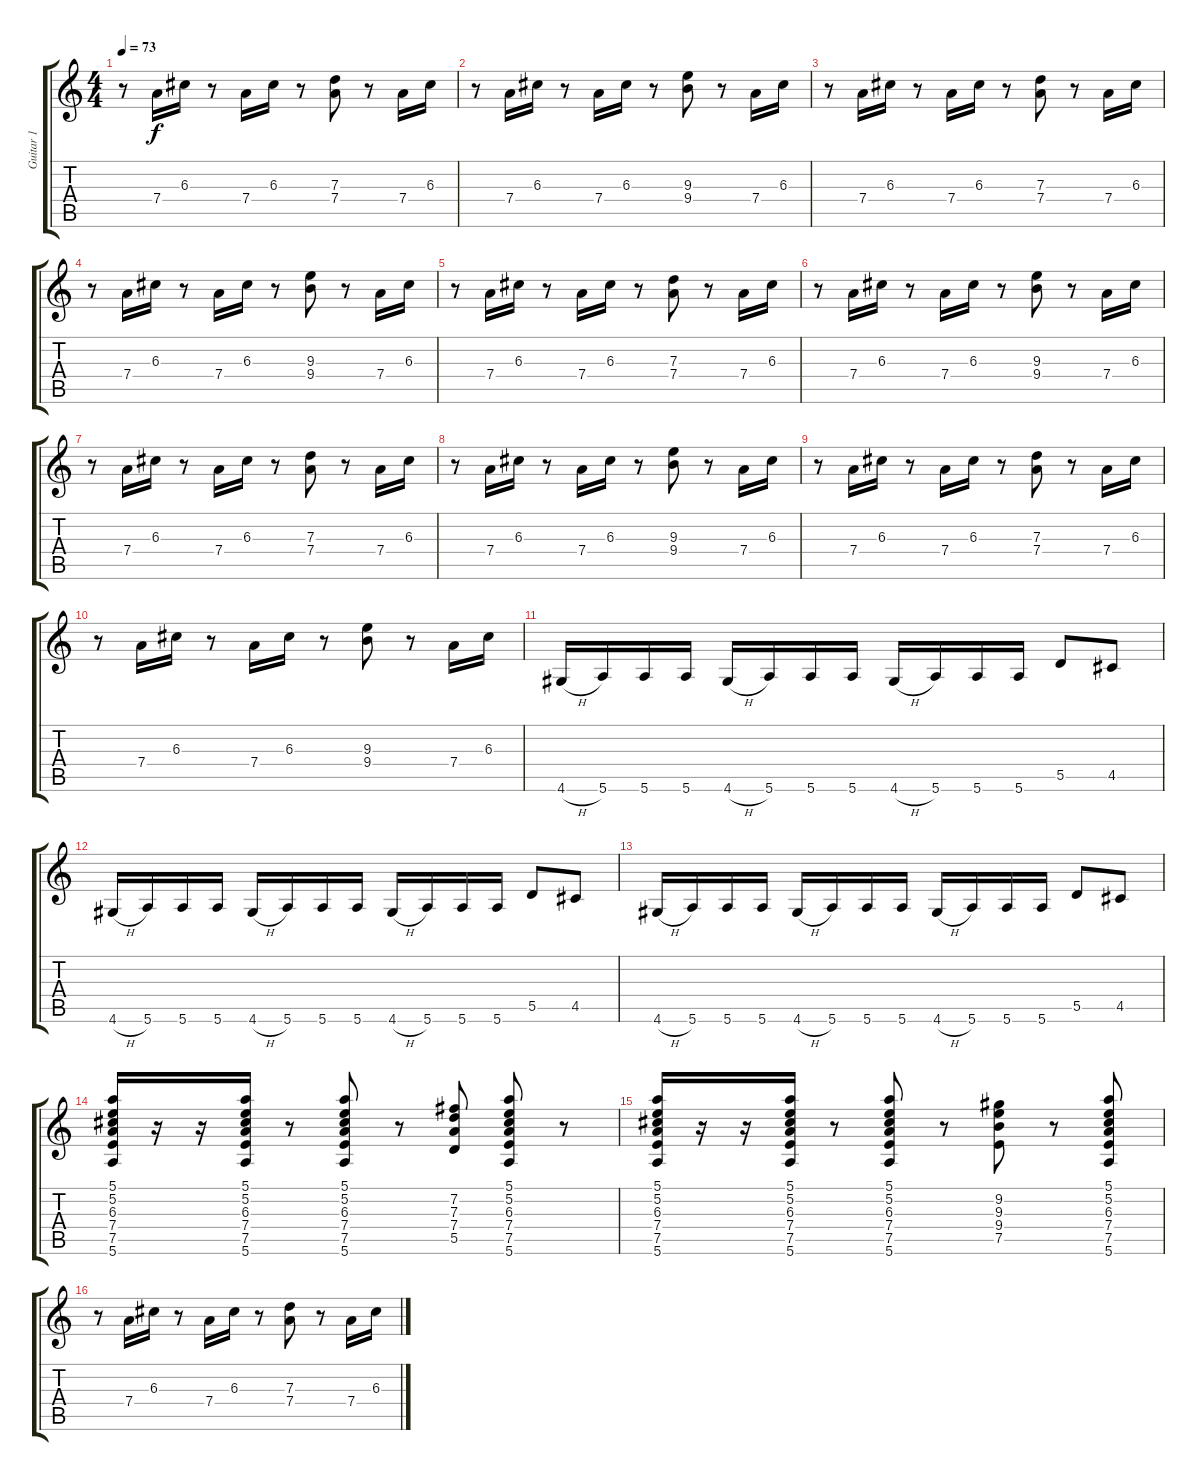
\track ("Guitar 1" "Guitar 1") {instrument electricguitarclean}
\staff {score tabs}
\tuning (E4 B3 G3 D3 A2 E2) {hide}
\ts (4 4)
\tempo 73
\clef g2
\ks c
r.8{dy f} 7.4.16 6.3.16 r.8 7.4.16 6.3.16 r.8 (7.3 7.4).8 r.8 7.4.16 6.3.16 |
r.8 7.4.16 6.3.16 r.8 7.4.16 6.3.16 r.8 (9.3 9.4).8 r.8 7.4.16 6.3.16 |
r.8 7.4.16 6.3.16 r.8 7.4.16 6.3.16 r.8 (7.3 7.4).8 r.8 7.4.16 6.3.16 |
r.8 7.4.16 6.3.16 r.8 7.4.16 6.3.16 r.8 (9.3 9.4).8 r.8 7.4.16 6.3.16 |
r.8 7.4.16 6.3.16 r.8 7.4.16 6.3.16 r.8 (7.3 7.4).8 r.8 7.4.16 6.3.16 |
r.8 7.4.16 6.3.16 r.8 7.4.16 6.3.16 r.8 (9.3 9.4).8 r.8 7.4.16 6.3.16 |
r.8 7.4.16 6.3.16 r.8 7.4.16 6.3.16 r.8 (7.3 7.4).8 r.8 7.4.16 6.3.16 |
r.8 7.4.16 6.3.16 r.8 7.4.16 6.3.16 r.8 (9.3 9.4).8 r.8 7.4.16 6.3.16 |
r.8 7.4.16 6.3.16 r.8 7.4.16 6.3.16 r.8 (7.3 7.4).8 r.8 7.4.16 6.3.16 |
r.8 7.4.16 6.3.16 r.8 7.4.16 6.3.16 r.8 (9.3 9.4).8 r.8 7.4.16 6.3.16 |
4.6{h}.16 5.6.16 5.6.16 5.6.16 4.6{h}.16 5.6.16 5.6.16 5.6.16 4.6{h}.16 5.6.16 5.6.16 5.6.16 5.5.8 4.5.8 |
4.6{h}.16 5.6.16 5.6.16 5.6.16 4.6{h}.16 5.6.16 5.6.16 5.6.16 4.6{h}.16 5.6.16 5.6.16 5.6.16 5.5.8 4.5.8 |
4.6{h}.16 5.6.16 5.6.16 5.6.16 4.6{h}.16 5.6.16 5.6.16 5.6.16 4.6{h}.16 5.6.16 5.6.16 5.6.16 5.5.8 4.5.8 |
(5.1 5.2 6.3 7.4 7.5 5.6).16 r.16 r.16 (5.1 5.2 6.3 7.4 7.5 5.6).16 r.8 (5.1 5.2 6.3 7.4 7.5 5.6).8 r.8 (7.2 7.3 7.4 5.5).8 (5.1 5.2 6.3 7.4 7.5 5.6).8 r.8 |
(5.1 5.2 6.3 7.4 7.5 5.6).16 r.16 r.16 (5.1 5.2 6.3 7.4 7.5 5.6).16 r.8 (5.1 5.2 6.3 7.4 7.5 5.6).8 r.8 (9.2 9.3 9.4 7.5).8 r.8 (5.1 5.2 6.3 7.4 7.5 5.6).8 |
r.8 7.4.16 6.3.16 r.8 7.4.16 6.3.16 r.8 (7.3 7.4).8 r.8 7.4.16 6.3.16
